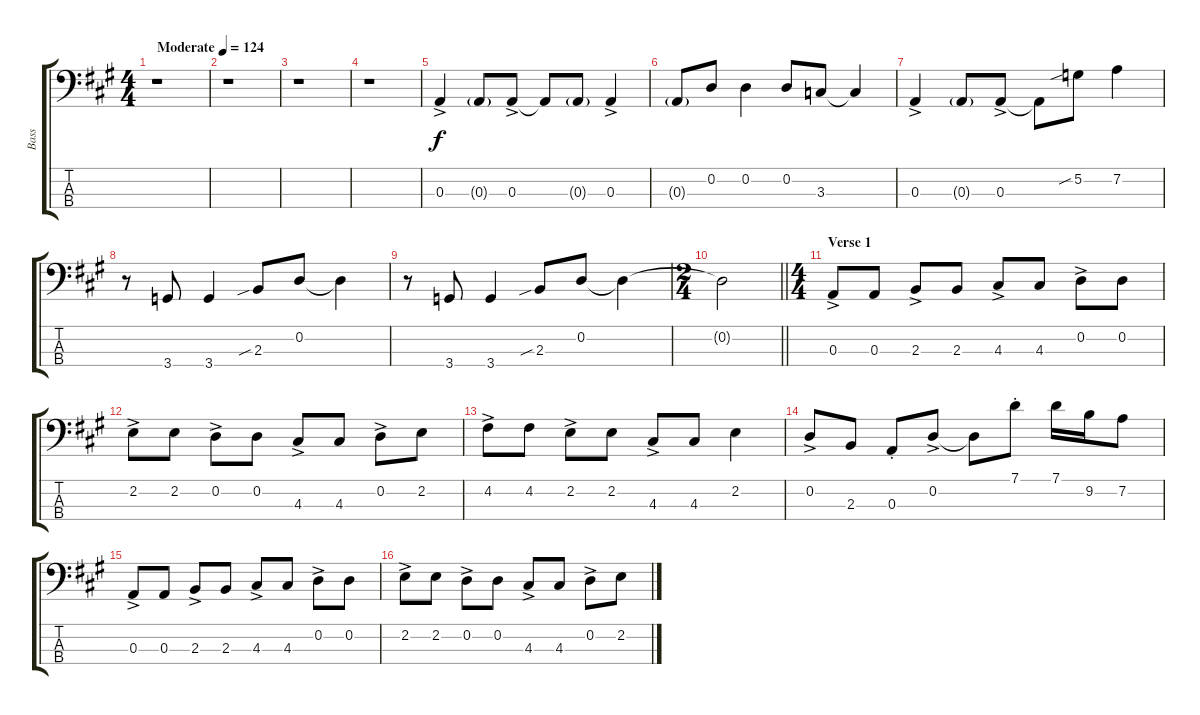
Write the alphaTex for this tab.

\track ("Bass" "Bass") {instrument electricbassfinger}
\staff {score tabs}
\tuning (G2 D2 A1 E1) {hide}
\ts (4 4)
\tempo (124 "Moderate")
\clef f4
\ks a
r.1{dy f instrument electricbassfinger} |
r.1 |
r.1 |
r.1 |
0.3{ac}.4 0.3{g}.8 0.3{ac}.8 0.3{t}.8 0.3{g}.8 0.3{ac}.4 |
0.3{g}.8 0.2.8 0.2.4 0.2.8 3.3.8 3.3{t}.4 |
0.3{ac}.4 0.3{g}.8 0.3{ac}.8 0.3{t}.8 5.2{sib}.8 7.2.4 |
r.8 3.4.8 3.4.4 2.3{sib}.8 0.2.8 0.2{t}.4 |
r.8 3.4.8 3.4.4 2.3{sib}.8 0.2.8 0.2{t}.4 |
\ts (2 4)
\barLineRight lightlight
0.2{t}.2 |
\ts (4 4)
\section ("" "Verse 1")
0.3{ac}.8 0.3.8 2.3{ac}.8 2.3.8 4.3{ac}.8 4.3.8 0.2{ac}.8 0.2.8 |
2.2{ac}.8 2.2.8 0.2{ac}.8 0.2.8 4.3{ac}.8 4.3.8 0.2{ac}.8 2.2.8 |
4.2{ac}.8 4.2.8 2.2{ac}.8 2.2.8 4.3{ac}.8 4.3.8 2.2.4 |
0.2{ac}.8 2.3.8 0.3{st}.8 0.2{ac}.8 0.2{t}.8 7.1{st}.8 7.1.16 9.2.16 7.2.8 |
0.3{ac}.8 0.3.8 2.3{ac}.8 2.3.8 4.3{ac}.8 4.3.8 0.2{ac}.8 0.2.8 |
2.2{ac}.8 2.2.8 0.2{ac}.8 0.2.8 4.3{ac}.8 4.3.8 0.2{ac}.8 2.2.8
